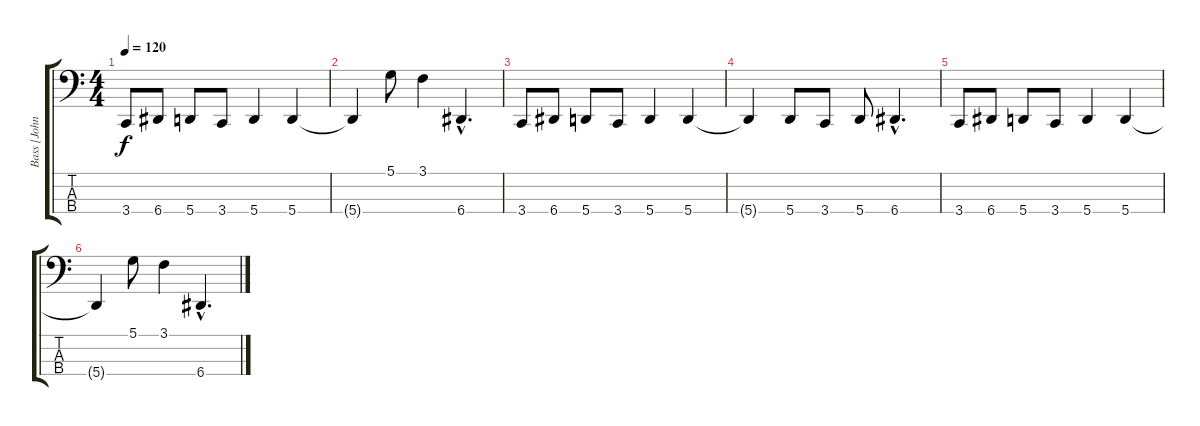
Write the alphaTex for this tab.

\track ("Bass [John Vesano]" "Bass [John") {instrument electricbasspick}
\staff {score tabs}
\tuning (D2 A1 E1 A0) {hide}
\ts (4 4)
\tempo 120
\clef f4
\ks c
3.4.8{dy f} 6.4.8 5.4.8 3.4.8 5.4.4 5.4.4 |
5.4{t}.4 5.1.8 3.1.4 6.4{hac}.4{d} |
3.4.8 6.4.8 5.4.8 3.4.8 5.4.4 5.4.4 |
5.4{t}.4 5.4.8 3.4.8 5.4.8 6.4{hac}.4{d} |
3.4.8 6.4.8 5.4.8 3.4.8 5.4.4 5.4.4 |
5.4{t}.4 5.1.8 3.1.4 6.4{hac}.4{d}
